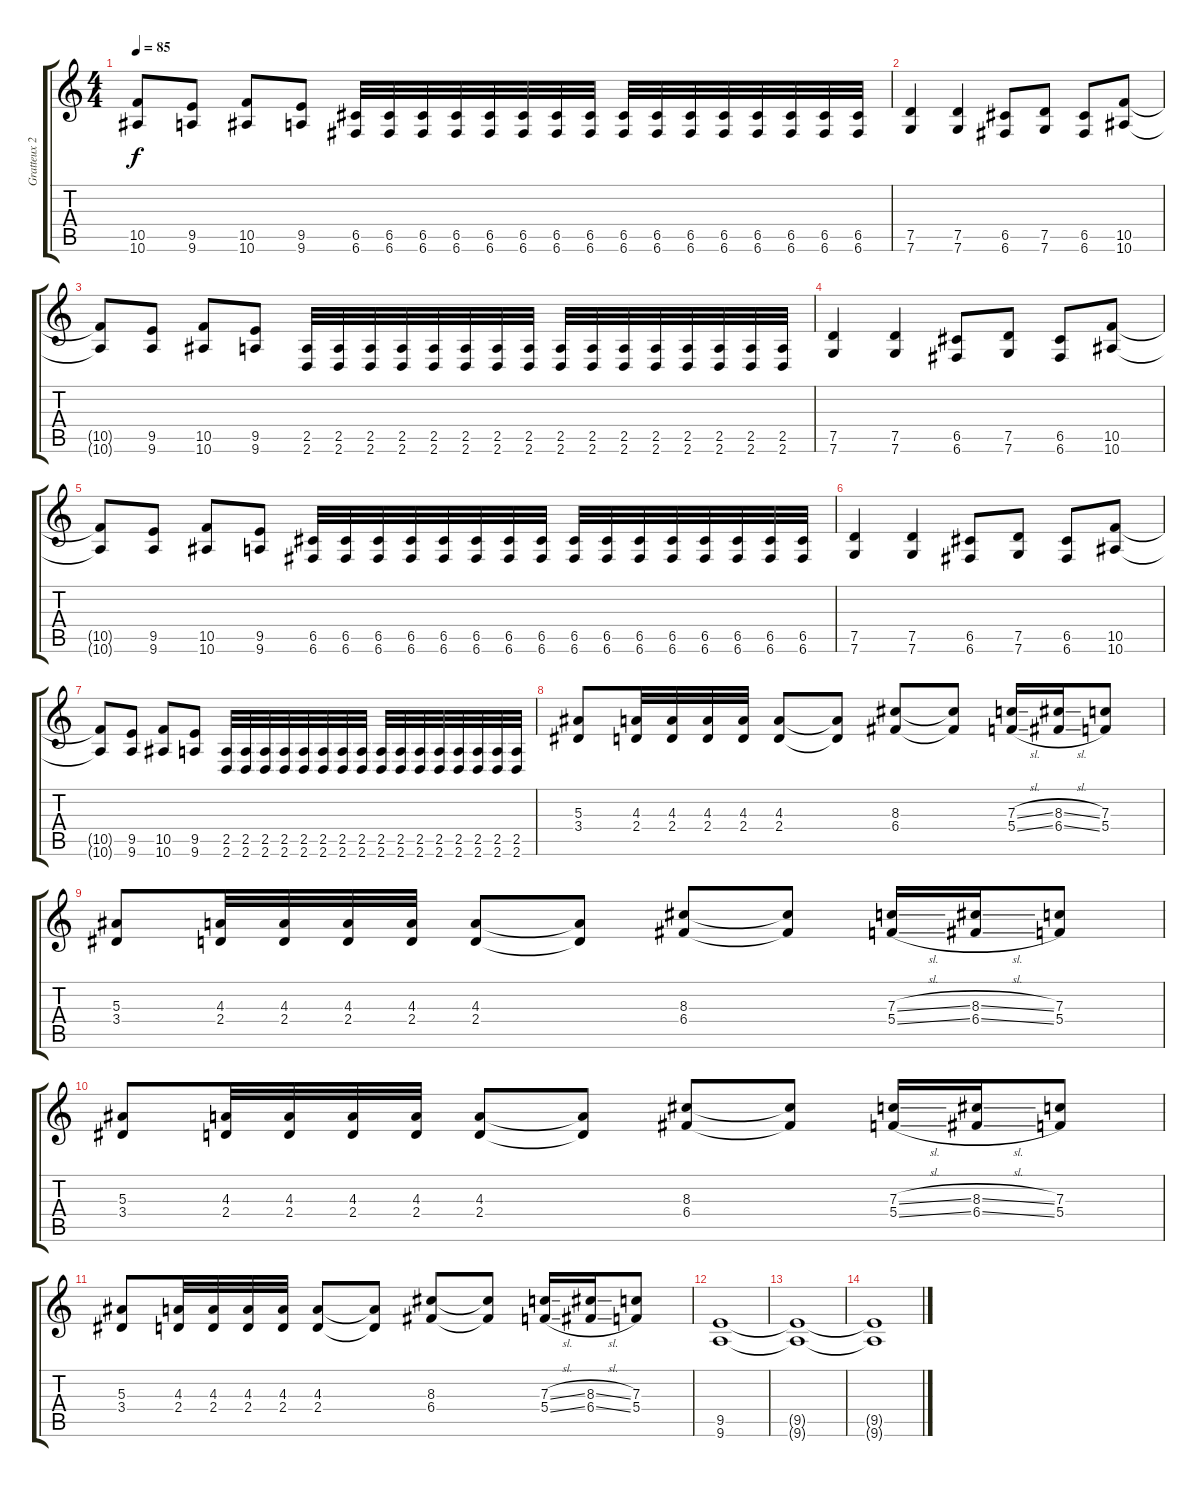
\track ("Gratteux 2" "Gratteux 2") {instrument distortionguitar}
\staff {score tabs}
\tuning (D4 A3 F3 C3 G2 C2) {hide}
\ts (4 4)
\tempo 85
\clef g2
\ks c
(10.5{t} 10.6{t}).8{dy f} (9.5 9.6).8 (10.5 10.6).8 (9.5 9.6).8 (6.5 6.6).32 (6.5 6.6).32 (6.5 6.6).32 (6.5 6.6).32 (6.5 6.6).32 (6.5 6.6).32 (6.5 6.6).32 (6.5 6.6).32 (6.5 6.6).32 (6.5 6.6).32 (6.5 6.6).32 (6.5 6.6).32 (6.5 6.6).32 (6.5 6.6).32 (6.5 6.6).32 (6.5 6.6).32 |
(7.5 7.6).4 (7.5 7.6).4 (6.5 6.6).8 (7.5 7.6).8 (6.5 6.6).8 (10.5 10.6).8 |
(10.5{t} 10.6{t}).8 (9.5 9.6).8 (10.5 10.6).8 (9.5 9.6).8 (2.5 2.6).32 (2.5 2.6).32 (2.5 2.6).32 (2.5 2.6).32 (2.5 2.6).32 (2.5 2.6).32 (2.5 2.6).32 (2.5 2.6).32 (2.5 2.6).32 (2.5 2.6).32 (2.5 2.6).32 (2.5 2.6).32 (2.5 2.6).32 (2.5 2.6).32 (2.5 2.6).32 (2.5 2.6).32 |
(7.5 7.6).4 (7.5 7.6).4 (6.5 6.6).8 (7.5 7.6).8 (6.5 6.6).8 (10.5 10.6).8 |
(10.5{t} 10.6{t}).8 (9.5 9.6).8 (10.5 10.6).8 (9.5 9.6).8 (6.5 6.6).32 (6.5 6.6).32 (6.5 6.6).32 (6.5 6.6).32 (6.5 6.6).32 (6.5 6.6).32 (6.5 6.6).32 (6.5 6.6).32 (6.5 6.6).32 (6.5 6.6).32 (6.5 6.6).32 (6.5 6.6).32 (6.5 6.6).32 (6.5 6.6).32 (6.5 6.6).32 (6.5 6.6).32 |
(7.5 7.6).4 (7.5 7.6).4 (6.5 6.6).8 (7.5 7.6).8 (6.5 6.6).8 (10.5 10.6).8 |
(10.5{t} 10.6{t}).8 (9.5 9.6).8 (10.5 10.6).8 (9.5 9.6).8 (2.5 2.6).32 (2.5 2.6).32 (2.5 2.6).32 (2.5 2.6).32 (2.5 2.6).32 (2.5 2.6).32 (2.5 2.6).32 (2.5 2.6).32 (2.5 2.6).32 (2.5 2.6).32 (2.5 2.6).32 (2.5 2.6).32 (2.5 2.6).32 (2.5 2.6).32 (2.5 2.6).32 (2.5 2.6).32 |
(5.3 3.4).8 (4.3 2.4).32 (4.3 2.4).32 (4.3 2.4).32 (4.3 2.4).32 (4.3 2.4).8 (4.3{t} 2.4{t}).8 (8.3 6.4).8 (8.3{t} 6.4{t}).8 (7.3{sl} 5.4{sl}).16 (8.3{sl} 6.4{sl}).16 (7.3 5.4).8 |
(5.3 3.4).8 (4.3 2.4).32 (4.3 2.4).32 (4.3 2.4).32 (4.3 2.4).32 (4.3 2.4).8 (4.3{t} 2.4{t}).8 (8.3 6.4).8 (8.3{t} 6.4{t}).8 (7.3{sl} 5.4{sl}).16 (8.3{sl} 6.4{sl}).16 (7.3 5.4).8 |
(5.3 3.4).8 (4.3 2.4).32 (4.3 2.4).32 (4.3 2.4).32 (4.3 2.4).32 (4.3 2.4).8 (4.3{t} 2.4{t}).8 (8.3 6.4).8 (8.3{t} 6.4{t}).8 (7.3{sl} 5.4{sl}).16 (8.3{sl} 6.4{sl}).16 (7.3 5.4).8 |
(5.3 3.4).8 (4.3 2.4).32 (4.3 2.4).32 (4.3 2.4).32 (4.3 2.4).32 (4.3 2.4).8 (4.3{t} 2.4{t}).8 (8.3 6.4).8 (8.3{t} 6.4{t}).8 (7.3{sl} 5.4{sl}).16 (8.3{sl} 6.4{sl}).16 (7.3 5.4).8 |
(9.5 9.6).1 |
(9.5{t} 9.6{t}).1 |
(9.5{t} 9.6{t}).1
